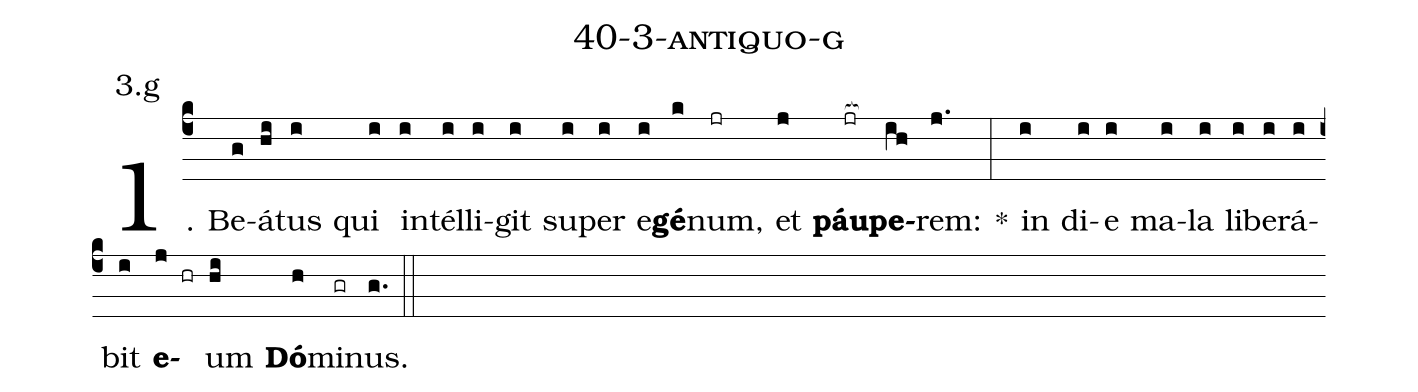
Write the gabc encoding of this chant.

name: 40-3-antiquo-g;
annotation: 3.g;
%%
(c4)1. Be(g)á(hi)tus(i) qui(i) in(i)tél(i)li(i)git(i) su(i)per(i) e(i)<b>gé</b>(k)num,(jr) et(j) <b>páu</b>(jr[ocb:1{])<b>pe</b>(ih[ocb:0}])rem:(j.) *(:) in(i) di(i)e(i) ma(i)la(i) li(i)be(i)rá(i)bit(i) <b>e</b>(j hr)um(hi) <b>Dó</b>(h)mi(gr)nus.(g.) (::)
